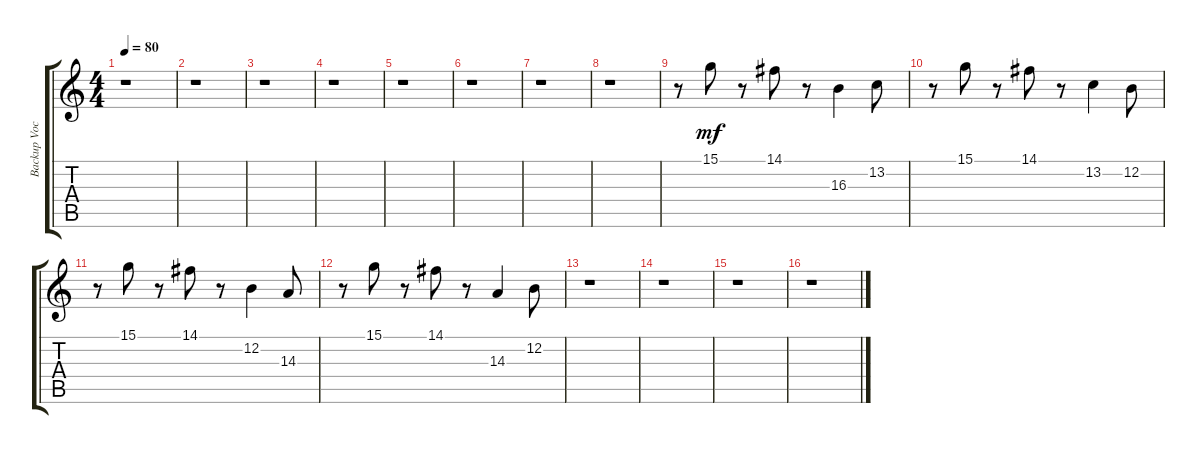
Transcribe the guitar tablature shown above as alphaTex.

\track ("Backup Vocal" "Backup Voc") {instrument synthvoice}
\staff {score tabs}
\tuning (E4 B3 G3 D3 A2 E2) {hide}
\ts (4 4)
\tempo 80
\clef g2
\ks c
r.1{dy mf} |
r.1 |
r.1 |
r.1 |
r.1 |
r.1 |
r.1 |
r.1 |
r.8 15.1.8 r.8 14.1.8 r.8 16.3.4 13.2.8 |
r.8 15.1.8 r.8 14.1.8 r.8 13.2.4 12.2.8 |
r.8 15.1.8 r.8 14.1.8 r.8 12.2.4 14.3.8 |
r.8 15.1.8 r.8 14.1.8 r.8 14.3.4 12.2.8 |
r.1 |
r.1 |
r.1 |
r.1
